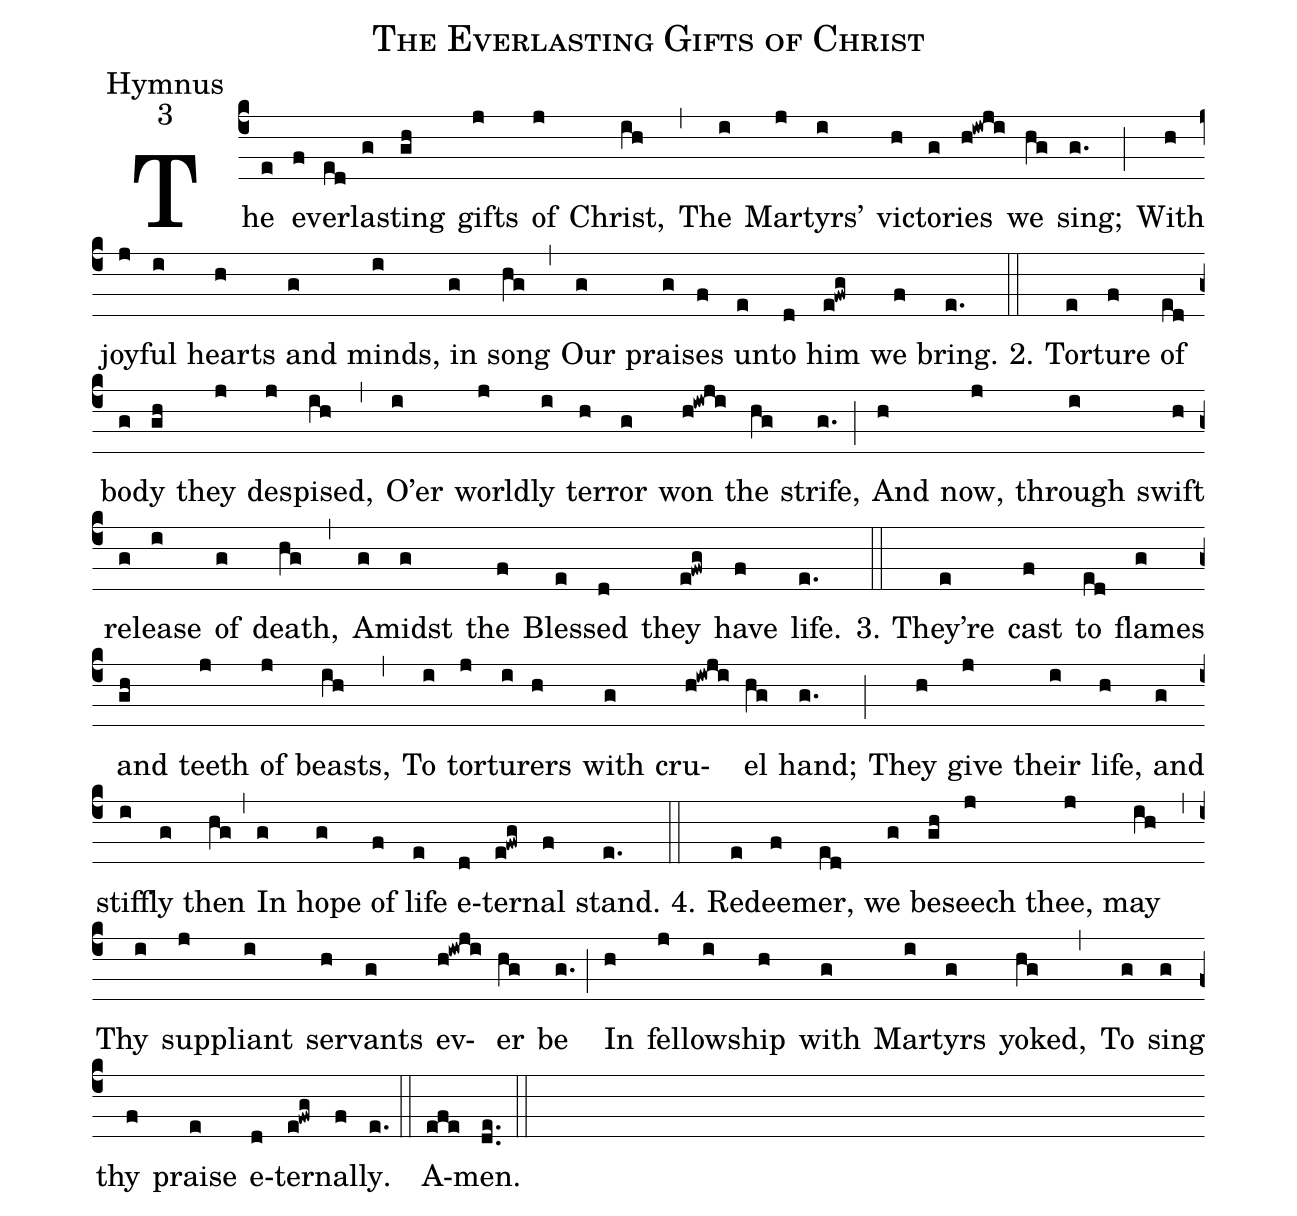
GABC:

name: The Everlasting Gifts of Christ;
office-part: Hymnus;
mode: 3;
%%
(c4)The(e) ev(f)er(ed)last(g)ing(gh) gifts(j) of(j) Christ,(ih) (,)
The(i) Mar(j)tyrs’(i) vic(h)to(g)ries(h!iwji) we(hg) sing;(g.) (;)
With(h) joy(j)ful(i) hearts(h) and(g) minds,(i) in(g) song(hg) (,)
Our(g) prais(g)es(f) un(e)to(d) him(e!fwg) we(f) bring.(e.) (::)

2. Tor(e)ture(f) of(ed) bod(g)y(gh) they(j) de(j)spised,(ih) (,)
O’er(i) world(j)ly(i) ter(h)ror(g) won(h!iwji) the(hg) strife,(g.) (;)
And(h) now,(j) through(i) swift(h) re(g)lease(i) of(g) death,(hg) (,)
A(g)midst(g) the(f) Bless(e)ed(d) they(e!fwg) have(f) life.(e.) (::)

3. They’re(e) cast(f) to(ed) flames(g) and(gh) teeth(j) of(j) beasts,(ih) (,)
To(i) tor(j)tur(i)ers(h) with(g) cru(h!iwji)el(hg) hand;(g.) (;)
They(h) give(j) their(i) life,(h) and(g) stiff(i)ly(g) then(hg) (,)
In(g) hope(g) of(f) life(e) e(d)ter(e!fwg)nal(f) stand.(e.) (::)

4. Re(e)deem(f)er,(ed) we(g) be(gh)seech(j) thee,(j) may(ih) (,)
Thy(i) sup(j)pliant(i) ser(h)vants(g) ev(h!iwji)er(hg) be(g.) (;)
In(h) fel(j)low(i)ship(h) with(g) Mar(i)tyrs(g) yoked,(hg) (,)
To(g) sing(g) thy(f) praise(e) e(d)ter(e!fwg)nal(f)ly.(e.) (::)
A(efe)men.(de..) (::)
